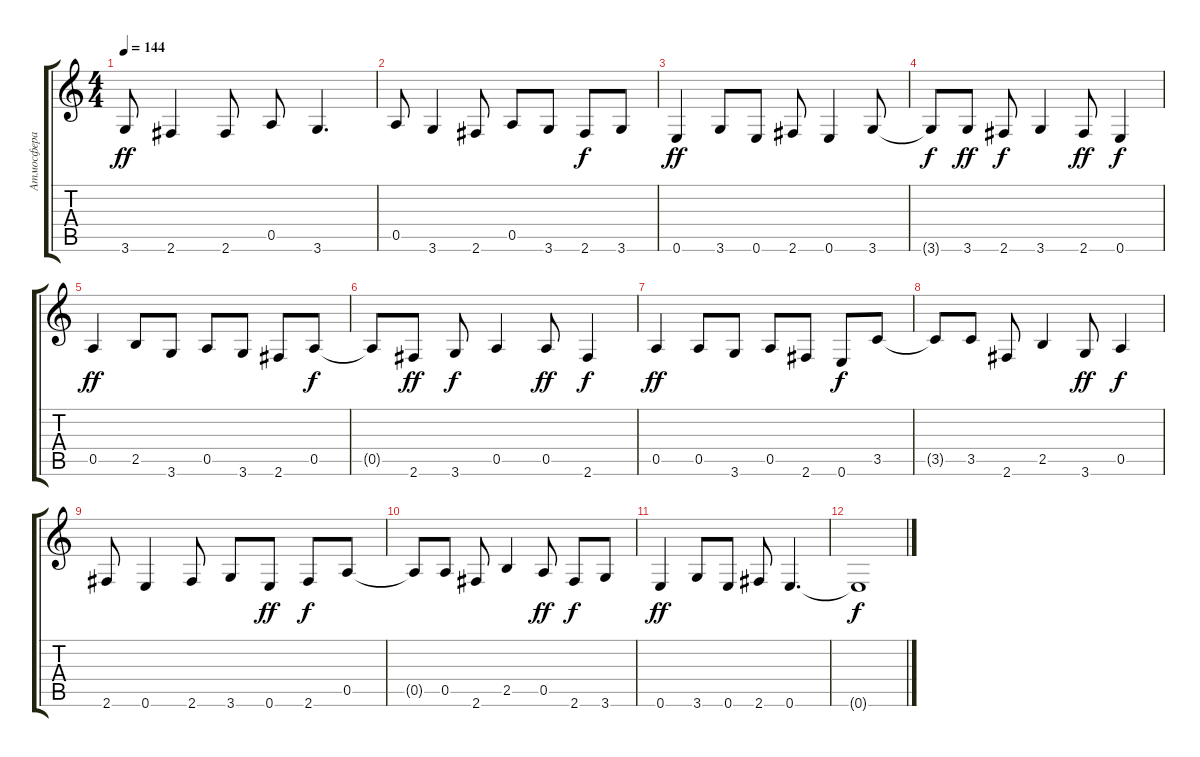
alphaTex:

\track ("Атмосфера" "Атмосфера") {instrument acousticguitarsteel}
\staff {score tabs}
\tuning (E4 B3 G3 D3 A2 E2) {hide}
\ts (4 4)
\tempo 144
\clef g2
\ks c
3.6.8{dy ff} 2.6.4 2.6.8 0.5.8 3.6.4{d} |
0.5.8 3.6.4 2.6.8 0.5.8 3.6.8 2.6.8{dy f} 3.6.8 |
0.6.4{dy ff} 3.6.8 0.6.8 2.6.8 0.6.4 3.6.8 |
3.6{t}.8{dy f} 3.6.8{dy ff} 2.6.8{dy f} 3.6.4 2.6.8{dy ff} 0.6.4{dy f} |
0.5.4{dy ff} 2.5.8 3.6.8 0.5.8 3.6.8 2.6.8 0.5.8{dy f} |
0.5{t}.8 2.6.8{dy ff} 3.6.8{dy f} 0.5.4 0.5.8{dy ff} 2.6.4{dy f} |
0.5.4{dy ff} 0.5.8 3.6.8 0.5.8 2.6.8 0.6.8{dy f} 3.5.8 |
3.5{t}.8 3.5.8 2.6.8 2.5.4 3.6.8{dy ff} 0.5.4{dy f} |
2.6.8 0.6.4 2.6.8 3.6.8 0.6.8{dy ff} 2.6.8{dy f} 0.5.8 |
0.5{t}.8 0.5.8 2.6.8 2.5.4 0.5.8{dy ff} 2.6.8{dy f} 3.6.8 |
0.6.4{dy ff} 3.6.8 0.6.8 2.6.8 0.6.4{d} |
0.6{t}.1{dy f}
